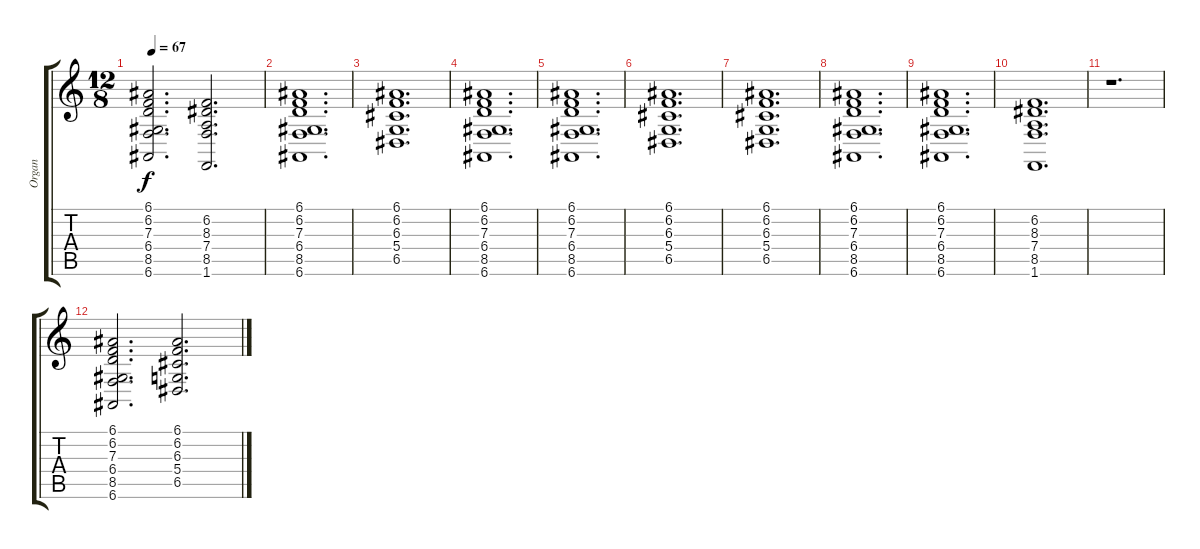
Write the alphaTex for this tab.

\track ("Organ" "Organ") {instrument drawbarorgan}
\staff {score tabs}
\tuning (E4 B3 G3 D3 A2 E2) {hide}
\ts (12 8)
\tempo 67
\clef g2
\ks c
(6.1 6.2 7.3 6.4 8.5 6.6).2{d dy f} (6.2 8.3 7.4 8.5 1.6).2{d} |
(6.1 6.2 7.3 6.4 8.5 6.6).1{d} |
(6.1 6.2 6.3 5.4 6.5).1{d} |
(6.1 6.2 7.3 6.4 8.5 6.6).1{d} |
(6.1 6.2 7.3 6.4 8.5 6.6).1{d} |
(6.1 6.2 6.3 5.4 6.5).1{d} |
(6.1 6.2 6.3 5.4 6.5).1{d} |
(6.1 6.2 7.3 6.4 8.5 6.6).1{d} |
(6.1 6.2 7.3 6.4 8.5 6.6).1{d} |
(6.2 8.3 7.4 8.5 1.6).1{d} |
r.1{d} |
(6.1 6.2 7.3 6.4 8.5 6.6).2{d} (6.1 6.2 6.3 5.4 6.5).2{d}
